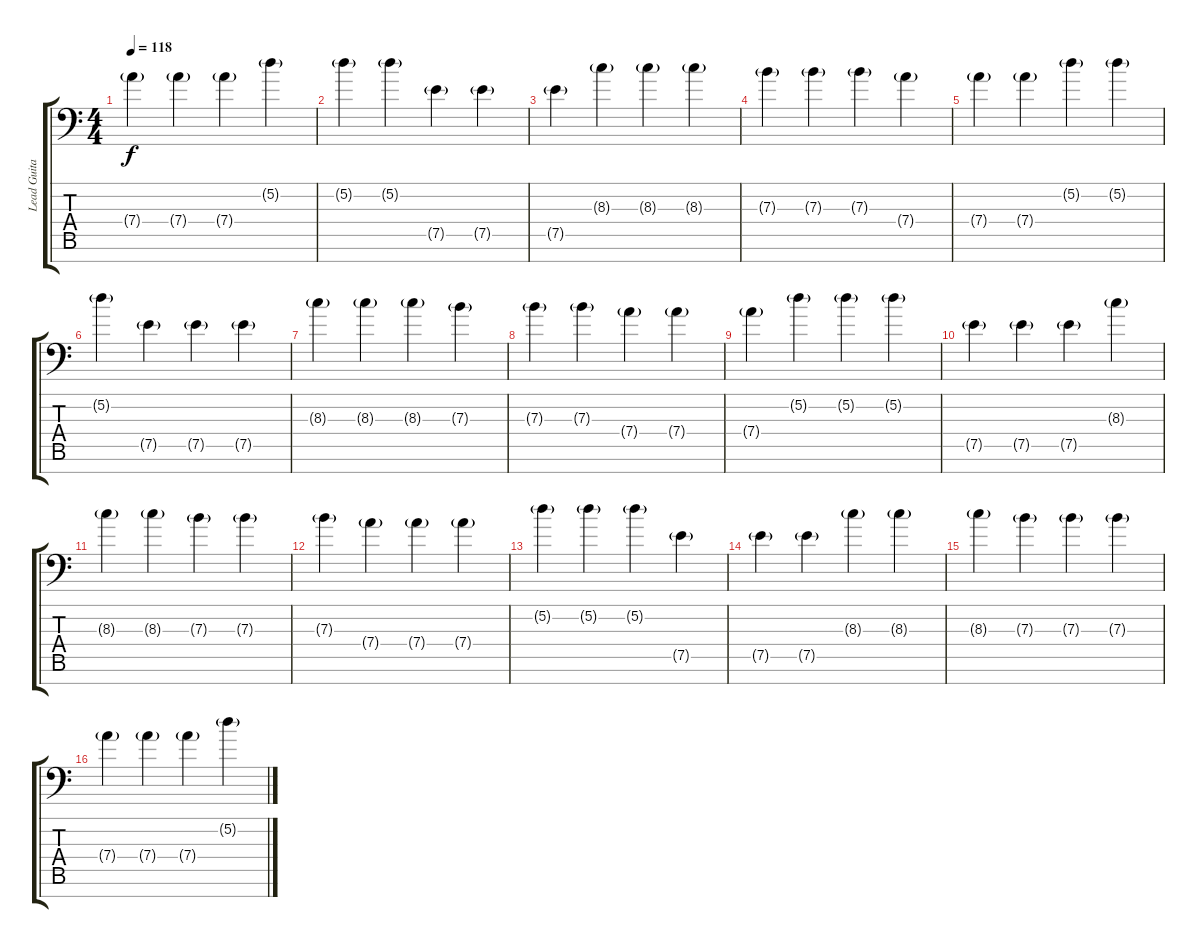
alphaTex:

\track ("Lead Guitar #3 / Delay" "Lead Guita") {instrument electricguitarjazz}
\staff {score tabs}
\tuning (D4 A3 E3 D3 A2 E2 A1) {hide}
\ts (4 4)
\tempo 118
\clef f4
\ks c
7.4{g}.4{dy f} 7.4{g}.4 7.4{g}.4 5.2{g}.4 |
5.2{g}.4 5.2{g}.4 7.5{g}.4 7.5{g}.4 |
7.5{g}.4 8.3{g}.4 8.3{g}.4 8.3{g}.4 |
7.3{g}.4 7.3{g}.4 7.3{g}.4 7.4{g}.4 |
7.4{g}.4 7.4{g}.4 5.2{g}.4 5.2{g}.4 |
5.2{g}.4 7.5{g}.4 7.5{g}.4 7.5{g}.4 |
8.3{g}.4 8.3{g}.4 8.3{g}.4 7.3{g}.4 |
7.3{g}.4 7.3{g}.4 7.4{g}.4 7.4{g}.4 |
7.4{g}.4 5.2{g}.4 5.2{g}.4 5.2{g}.4 |
7.5{g}.4 7.5{g}.4 7.5{g}.4 8.3{g}.4 |
8.3{g}.4 8.3{g}.4 7.3{g}.4 7.3{g}.4 |
7.3{g}.4 7.4{g}.4 7.4{g}.4 7.4{g}.4 |
5.2{g}.4 5.2{g}.4 5.2{g}.4 7.5{g}.4 |
7.5{g}.4 7.5{g}.4 8.3{g}.4 8.3{g}.4 |
8.3{g}.4 7.3{g}.4 7.3{g}.4 7.3{g}.4 |
\section ("" "")
7.4{g}.4 7.4{g}.4 7.4{g}.4 5.2{g}.4
